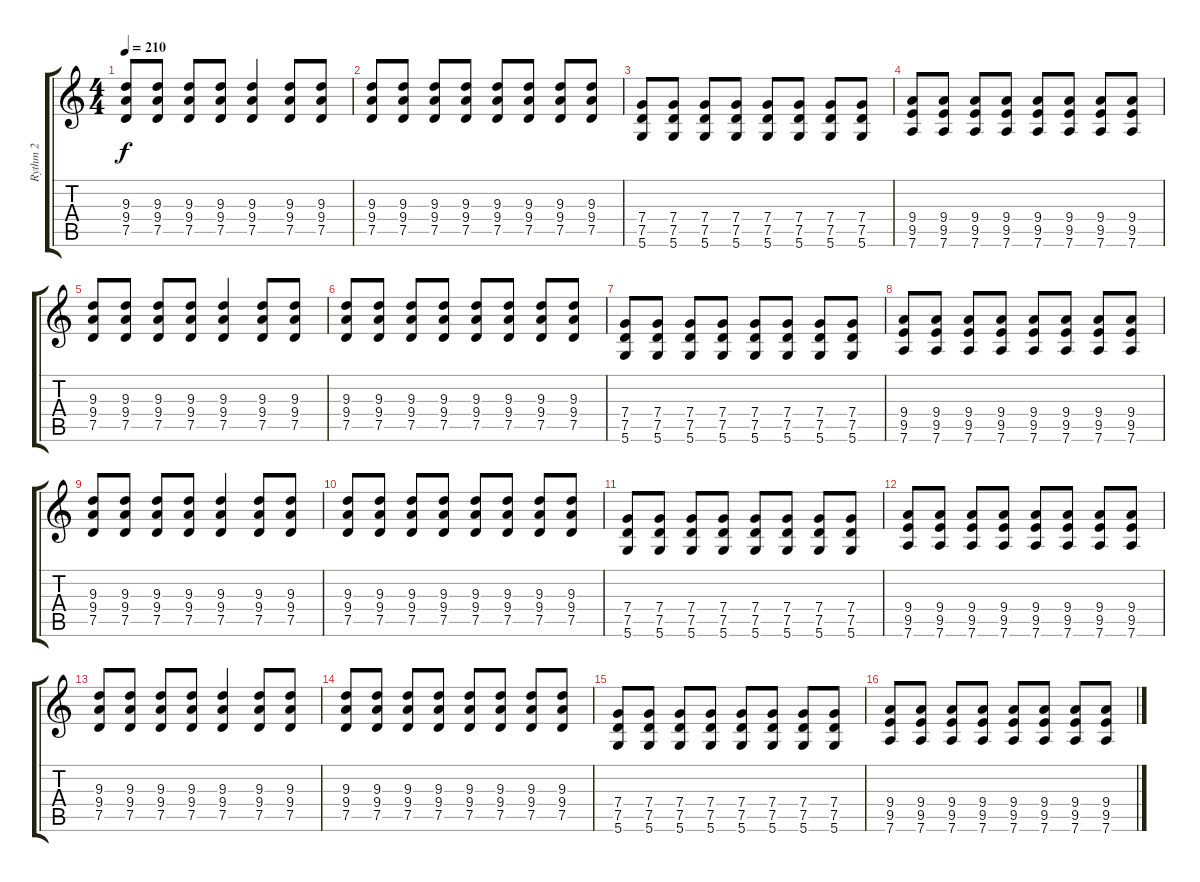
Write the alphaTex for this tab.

\track ("Rythm 2" "Rythm 2") {instrument distortionguitar}
\staff {score tabs}
\tuning (D4 A3 F3 C3 G2 D2) {hide}
\ts (4 4)
\tempo 210
\clef g2
\ks c
(9.3 9.4 7.5).8{dy f} (9.3 9.4 7.5).8 (9.3 9.4 7.5).8 (9.3 9.4 7.5).8 (9.3 9.4 7.5).4 (9.3 9.4 7.5).8 (9.3 9.4 7.5).8 |
(9.3 9.4 7.5).8 (9.3 9.4 7.5).8 (9.3 9.4 7.5).8 (9.3 9.4 7.5).8 (9.3 9.4 7.5).8 (9.3 9.4 7.5).8 (9.3 9.4 7.5).8 (9.3 9.4 7.5).8 |
(7.4 7.5 5.6).8 (7.4 7.5 5.6).8 (7.4 7.5 5.6).8 (7.4 7.5 5.6).8 (7.4 7.5 5.6).8 (7.4 7.5 5.6).8 (7.4 7.5 5.6).8 (7.4 7.5 5.6).8 |
(9.4 9.5 7.6).8 (9.4 9.5 7.6).8 (9.4 9.5 7.6).8 (9.4 9.5 7.6).8 (9.4 9.5 7.6).8 (9.4 9.5 7.6).8 (9.4 9.5 7.6).8 (9.4 9.5 7.6).8 |
(9.3 9.4 7.5).8 (9.3 9.4 7.5).8 (9.3 9.4 7.5).8 (9.3 9.4 7.5).8 (9.3 9.4 7.5).4 (9.3 9.4 7.5).8 (9.3 9.4 7.5).8 |
(9.3 9.4 7.5).8 (9.3 9.4 7.5).8 (9.3 9.4 7.5).8 (9.3 9.4 7.5).8 (9.3 9.4 7.5).8 (9.3 9.4 7.5).8 (9.3 9.4 7.5).8 (9.3 9.4 7.5).8 |
(7.4 7.5 5.6).8 (7.4 7.5 5.6).8 (7.4 7.5 5.6).8 (7.4 7.5 5.6).8 (7.4 7.5 5.6).8 (7.4 7.5 5.6).8 (7.4 7.5 5.6).8 (7.4 7.5 5.6).8 |
(9.4 9.5 7.6).8 (9.4 9.5 7.6).8 (9.4 9.5 7.6).8 (9.4 9.5 7.6).8 (9.4 9.5 7.6).8 (9.4 9.5 7.6).8 (9.4 9.5 7.6).8 (9.4 9.5 7.6).8 |
(9.3 9.4 7.5).8 (9.3 9.4 7.5).8 (9.3 9.4 7.5).8 (9.3 9.4 7.5).8 (9.3 9.4 7.5).4 (9.3 9.4 7.5).8 (9.3 9.4 7.5).8 |
(9.3 9.4 7.5).8 (9.3 9.4 7.5).8 (9.3 9.4 7.5).8 (9.3 9.4 7.5).8 (9.3 9.4 7.5).8 (9.3 9.4 7.5).8 (9.3 9.4 7.5).8 (9.3 9.4 7.5).8 |
(7.4 7.5 5.6).8 (7.4 7.5 5.6).8 (7.4 7.5 5.6).8 (7.4 7.5 5.6).8 (7.4 7.5 5.6).8 (7.4 7.5 5.6).8 (7.4 7.5 5.6).8 (7.4 7.5 5.6).8 |
(9.4 9.5 7.6).8 (9.4 9.5 7.6).8 (9.4 9.5 7.6).8 (9.4 9.5 7.6).8 (9.4 9.5 7.6).8 (9.4 9.5 7.6).8 (9.4 9.5 7.6).8 (9.4 9.5 7.6).8 |
(9.3 9.4 7.5).8 (9.3 9.4 7.5).8 (9.3 9.4 7.5).8 (9.3 9.4 7.5).8 (9.3 9.4 7.5).4 (9.3 9.4 7.5).8 (9.3 9.4 7.5).8 |
(9.3 9.4 7.5).8 (9.3 9.4 7.5).8 (9.3 9.4 7.5).8 (9.3 9.4 7.5).8 (9.3 9.4 7.5).8 (9.3 9.4 7.5).8 (9.3 9.4 7.5).8 (9.3 9.4 7.5).8 |
(7.4 7.5 5.6).8 (7.4 7.5 5.6).8 (7.4 7.5 5.6).8 (7.4 7.5 5.6).8 (7.4 7.5 5.6).8 (7.4 7.5 5.6).8 (7.4 7.5 5.6).8 (7.4 7.5 5.6).8 |
(9.4 9.5 7.6).8 (9.4 9.5 7.6).8 (9.4 9.5 7.6).8 (9.4 9.5 7.6).8 (9.4 9.5 7.6).8 (9.4 9.5 7.6).8 (9.4 9.5 7.6).8 (9.4 9.5 7.6).8
